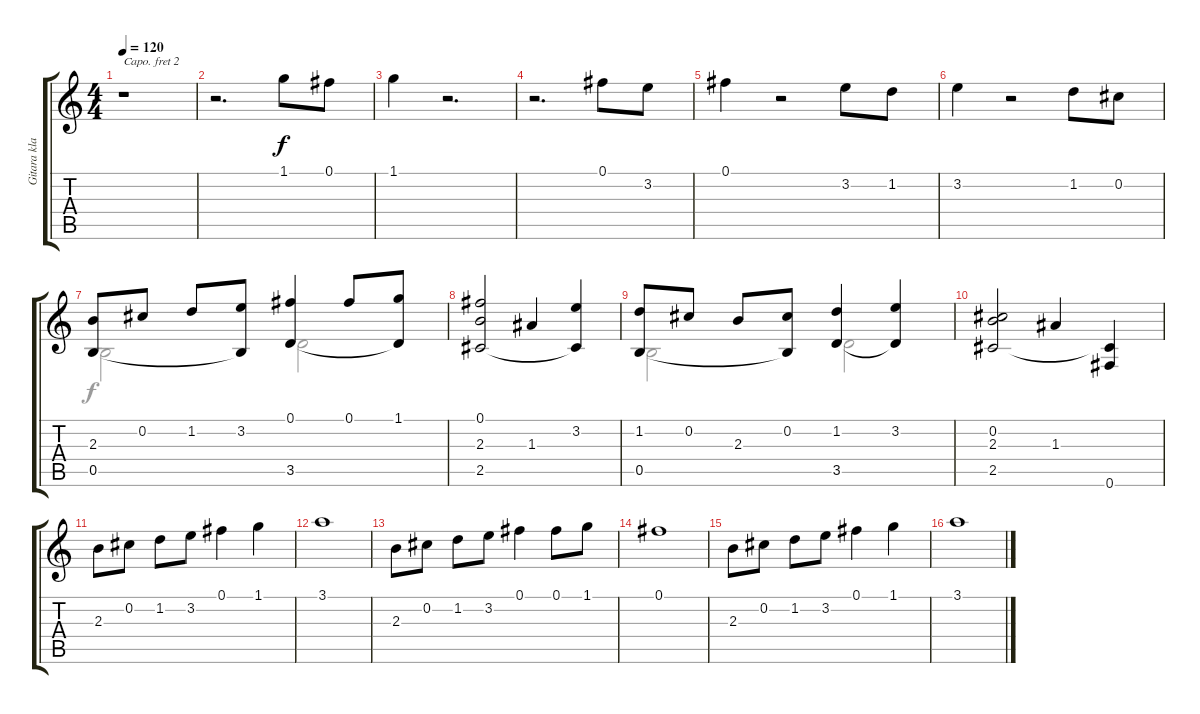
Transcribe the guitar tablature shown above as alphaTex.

\track ("Gitara klasyczna (Ryszard Żarowski)" "Gitara kla") {instrument acousticguitarnylon}
\staff {score tabs}
\capo 2
\tuning (E4 B3 G3 D3 A2 E2) {hide}
\voice
\ts (4 4)
\tempo 120
\clef g2
\ks c
r.1{dy f} |
r.2{d} 1.1.8 0.1.8 |
1.1.4 r.2{d} |
r.2{d} 0.1.8 3.2.8 |
0.1.4 r.2 3.2.8 1.2.8 |
3.2.4 r.2 1.2.8 0.2.8 |
(2.3 0.5).8 0.2.8 1.2.8 (3.2 0.5{t}).8 (0.1 3.5).4 0.1.8 (1.1 3.5{t}).8 |
(0.1 2.3 2.5).2 1.3.4 (3.2 2.5{t}).4 |
(1.2 0.5).8 0.2.8 2.3.8 (0.2 0.5{t}).8 (1.2 3.5).4 (3.2 3.5{t}).4 |
(0.2 2.3 2.5).2 1.3.4 (2.5{t} 0.6).4 |
2.3.8 0.2.8 1.2.8 3.2.8 0.1.4 1.1.4 |
3.1.1 |
2.3.8 0.2.8 1.2.8 3.2.8 0.1.4 0.1.8 1.1.8 |
0.1.1 |
2.3.8 0.2.8 1.2.8 3.2.8 0.1.4 1.1.4 |
3.1.1
\voice
\clef g2
\ottava regular
\simile none
\ks c
|
|
|
|
|
|
0.5.2 3.5.2 |
|
0.5.2 3.5.2 |
|
|
|
|
|
|
